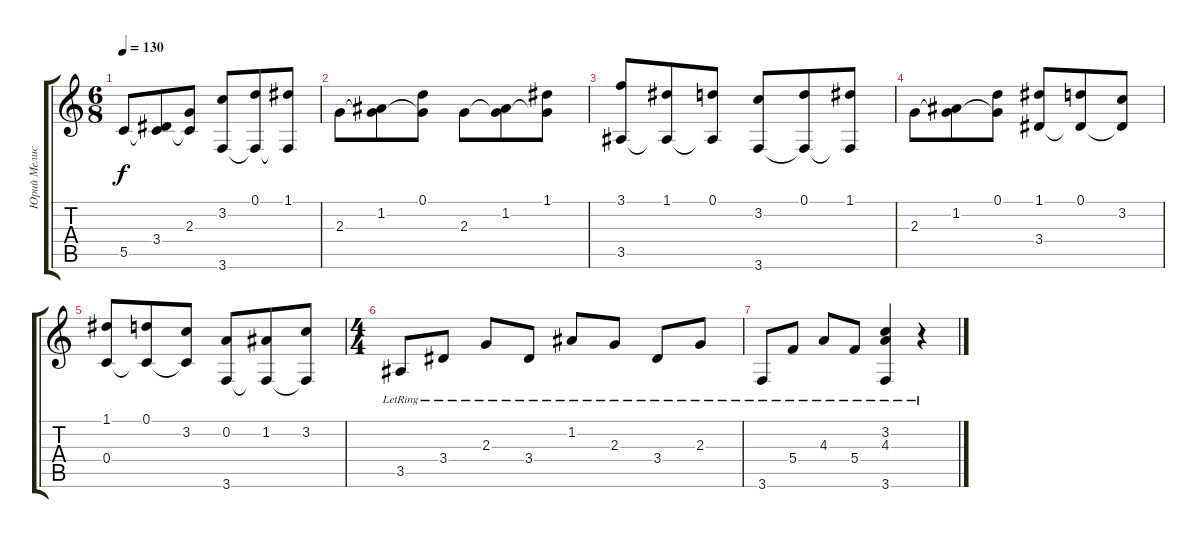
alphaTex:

\track ("Юрий Мелисов" "Юрий Мелис") {instrument acousticguitarnylon}
\staff {score tabs}
\tuning (D4 A3 F3 C3 G2 D2) {hide}
\ts (6 8)
\tempo 130
\clef g2
\ks c
5.5.8{dy f} (3.4 5.5{t}).8 (2.3 5.5{t}).8 (3.2 3.6).8 (0.1 3.6{t}).8 (1.1 3.6{t}).8 |
2.3.8 (1.2 2.3{t}).8 (0.1 2.3{t}).8 2.3.8 (1.2 2.3{t}).8 (1.1 2.3{t}).8 |
(3.1 3.5).8 (1.1 3.5{t}).8 (0.1 3.5{t}).8 (3.2 3.6).8 (0.1 3.6{t}).8 (1.1 3.6{t}).8 |
2.3.8 (1.2 2.3{t}).8 (0.1 2.3{t}).8 (1.1 3.4).8 (0.1 3.4{t}).8 (3.2 3.4{t}).8 |
(1.1 0.4).8 (0.1 0.4{t}).8 (3.2 0.4{t}).8 (0.2 3.6).8 (1.2 3.6{t}).8 (3.2 3.6{t}).8 |
\ts (4 4)
3.5{lr}.8 3.4{lr}.8 2.3{lr}.8 3.4{lr}.8 1.2{lr}.8 2.3{lr}.8 3.4{lr}.8 2.3{lr}.8 |
3.6{lr}.8 5.4{lr}.8 4.3{lr}.8 5.4{lr}.8 (3.2{lr} 4.3{lr} 3.6{lr}).4 r.4
